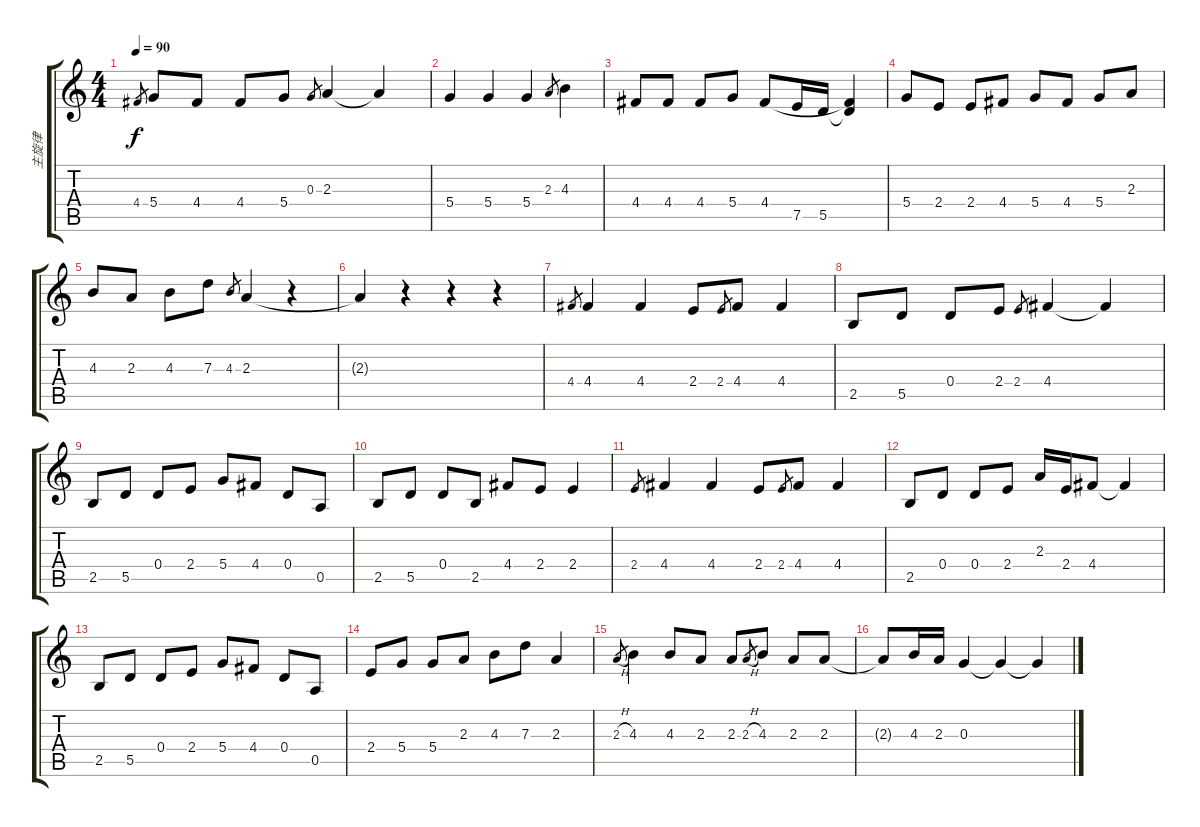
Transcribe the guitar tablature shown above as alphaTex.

\track ("主旋律" "主旋律") {instrument electricguitarclean}
\staff {score tabs}
\tuning (E4 B3 G3 D3 A2 E2) {hide}
\ts (4 4)
\tempo 90
\clef g2
\ks c
4.4.8{gr dy f} 5.4.8 4.4.8 4.4.8 5.4.8 0.3.8{gr} 2.3.4 2.3{t}.4 |
5.4.4 5.4.4 5.4.4 2.3.8{gr} 4.3.4 |
4.4.8 4.4.8 4.4.8 5.4.8 4.4.8 7.5.16 5.5.16 (4.4{t} 5.5{t}).4 |
5.4.8 2.4.8 2.4.8 4.4.8 5.4.8 4.4.8 5.4.8 2.3.8 |
4.3.8 2.3.8 4.3.8 7.3.8 4.3.8{gr} 2.3.4 r.4 |
2.3{t}.4 r.4 r.4 r.4 |
4.4.8{gr} 4.4.4 4.4.4 2.4.8 2.4.8{gr} 4.4.8 4.4.4 |
2.5.8 5.5.8 0.4.8 2.4.8 2.4.8{gr} 4.4.4 4.4{t}.4 |
2.5.8 5.5.8 0.4.8 2.4.8 5.4.8 4.4.8 0.4.8 0.5.8 |
2.5.8 5.5.8 0.4.8 2.5.8 4.4.8 2.4.8 2.4.4 |
2.4.8{gr} 4.4.4 4.4.4 2.4.8 2.4.8{gr} 4.4.8 4.4.4 |
2.5.8 0.4.8 0.4.8 2.4.8 2.3.16 2.4.16 4.4.8 4.4{t}.4 |
2.5.8 5.5.8 0.4.8 2.4.8 5.4.8 4.4.8 0.4.8 0.5.8 |
2.4.8 5.4.8 5.4.8 2.3.8 4.3.8 7.3.8 2.3.4 |
2.3{h}.8{gr} 4.3.4 4.3.8 2.3.8 2.3.8 2.3{h}.8{gr} 4.3.8 2.3.8 2.3.8 |
2.3{t}.8 4.3.16 2.3.16 0.3.4 0.3{t}.4 0.3{t}.4
